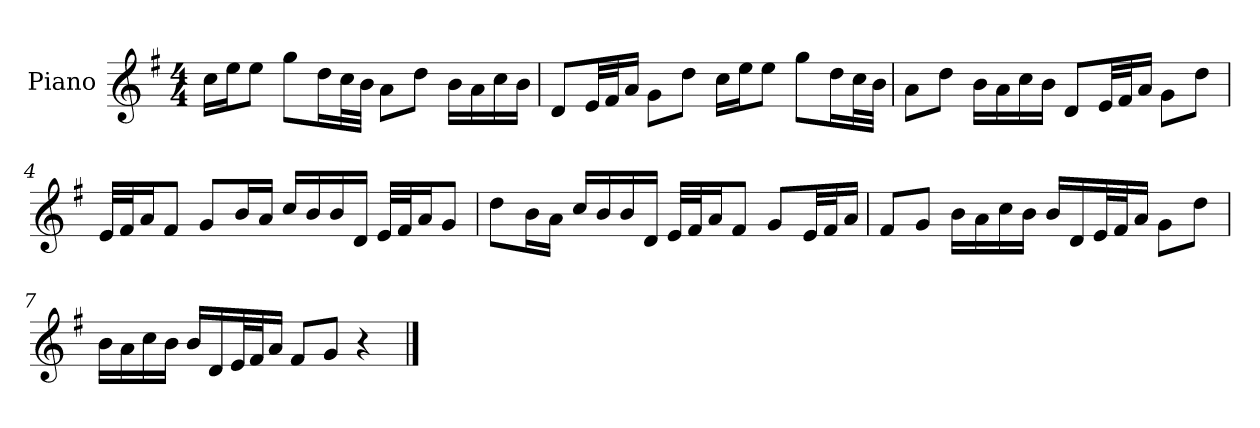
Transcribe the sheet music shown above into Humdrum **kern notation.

**kern
*part1
*staff1
*I"Piano
*I'P-no
*clefG2
*k[f#]
*M4/4
*MM90
=1
16cc\LL
16ee\J
8ee\J
8gg\L
16dd\L
32cc\L
32b\JJJ
8a\L
8dd\J
16b\LL
16a\
16cc\
16b\JJ
=2
8d/L
32e/LL
32f#/J
16a/JJ
8g\L
8dd\J
16cc\LL
16ee\J
8ee\J
8gg\L
16dd\L
32cc\L
32b\JJJ
=3
8a\L
8dd\J
16b\LL
16a\
16cc\
16b\JJ
8d/L
32e/LL
32f#/J
16a/JJ
8g\L
8dd\J
!!LO:LB:g=z
=4
32e/LLL
32f#/J
16a/J
8f#/J
8g/L
16b/L
16a/JJ
16cc/LL
16b/
16b/
16d/JJ
32e/LLL
32f#/J
16a/J
8g/J
=5
8dd\L
16b\L
16a\JJ
16cc/LL
16b/
16b/
16d/JJ
32e/LLL
32f#/J
16a/J
8f#/J
8g/L
32e/LL
32f#/J
16a/JJ
=6
8f#/L
8g/J
16b\LL
16a\
16cc\
16b\JJ
16b/LL
16d/
32e/L
32f#/J
16a/JJ
8g\L
8dd\J
!!LO:LB:g=z
=7
16b\LL
16a\
16cc\
16b\JJ
16b/LL
16d/
32e/L
32f#/J
16a/JJ
8f#/L
8g/J
4r
==
*-
